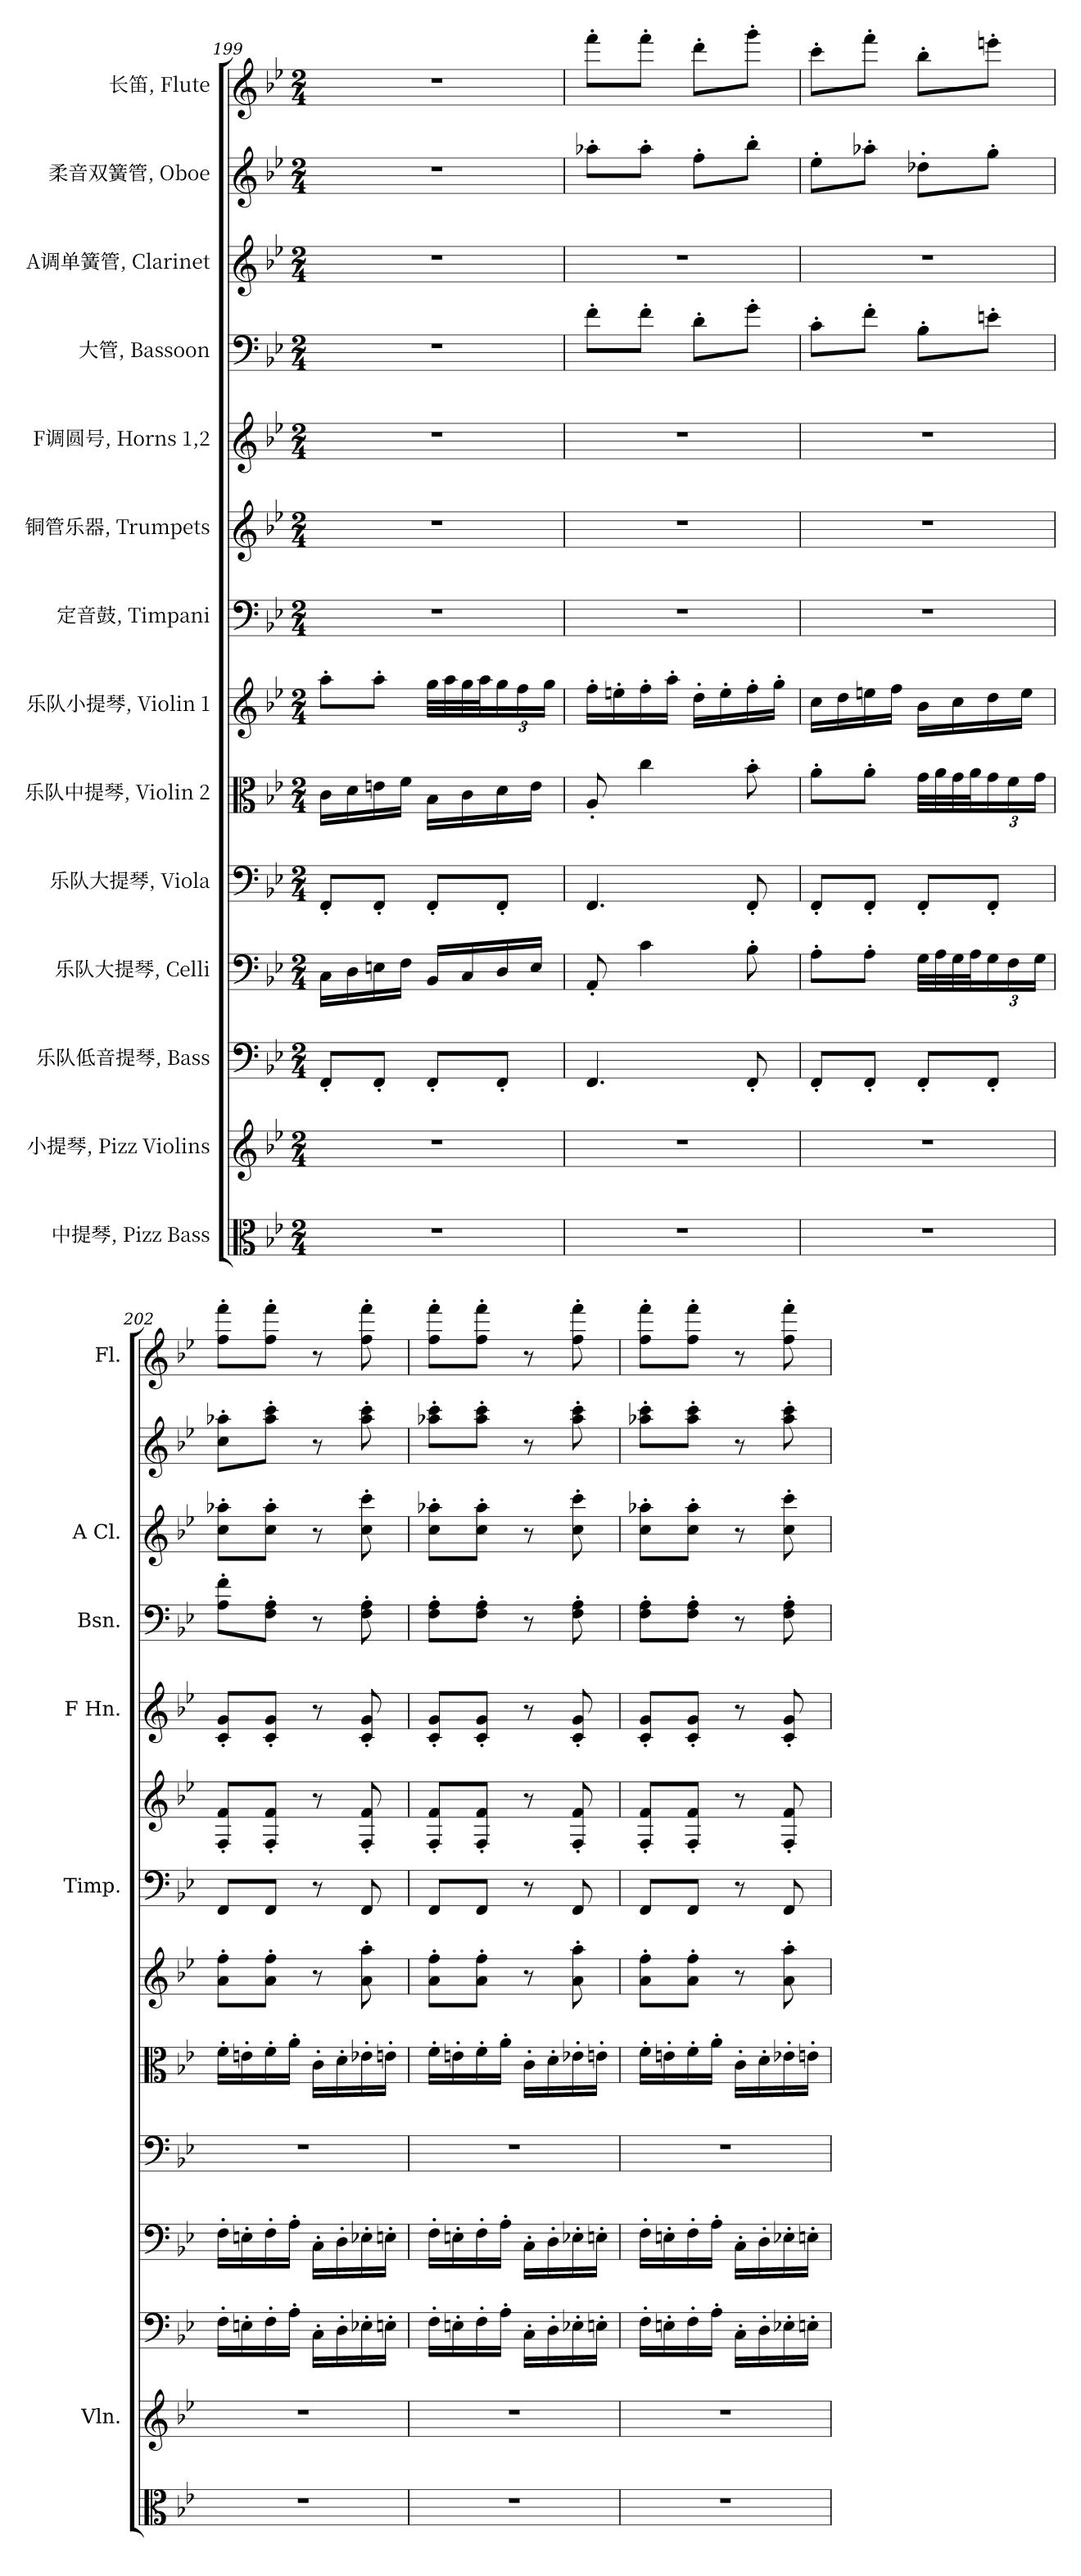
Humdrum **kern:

**kern	**kern	**kern	**kern	**kern	**kern	**kern	**kern	**kern	**kern	**kern	**kern	**kern	**kern
*part14	*part13	*part12	*part11	*part10	*part9	*part8	*part7	*part6	*part5	*part4	*part3	*part2	*part1
*staff14	*staff13	*staff12	*staff11	*staff10	*staff9	*staff8	*staff7	*staff6	*staff5	*staff4	*staff3	*staff2	*staff1
*I"中提琴, Pizz Bass	*I"小提琴, Pizz Violins	*I"乐队低音提琴, Bass	*I"乐队大提琴, Celli	*I"乐队大提琴, Viola	*I"乐队中提琴, Violin 2	*I"乐队小提琴, Violin 1	*I"定音鼓, Timpani	*I"铜管乐器, Trumpets	*I"F调圆号, Horns 1,2	*I"大管, Bassoon	*I"A调单簧管, Clarinet	*I"柔音双簧管, Oboe	*I"长笛, Flute
*	*I'Vln.	*	*	*	*	*	*I'Timp.	*	*I'F Hn.	*I'Bsn.	*I'A Cl.	*	*I'Fl.
!!LO:PB:g=z
*clefC3	*clefG2	*clefF4	*clefF4	*clefF4	*clefC3	*clefG2	*clefF4	*clefG2	*clefG2	*clefF4	*clefG2	*clefG2	*clefG2
*	*	*ITrd7c12	*	*	*	*	*	*	*ITrd4c7	*	*ITrd2c3	*ITrd2c3	*
*k[b-e-]	*k[b-e-]	*k[b-e-]	*k[b-e-]	*k[b-e-]	*k[b-e-]	*k[b-e-]	*k[b-e-]	*k[b-e-]	*k[b-e-a-]	*k[b-e-]	*k[f#]	*k[f#]	*k[b-e-]
*M2/4	*M2/4	*M2/4	*M2/4	*M2/4	*M2/4	*M2/4	*M2/4	*M2/4	*M2/4	*M2/4	*M2/4	*M2/4	*M2/4
=199	=199	=199	=199	=199	=199	=199	=199	=199	=199	=199	=199	=199	=199
2r	2r	8FFF'/L	16C\LL	8FF'/L	16c\LL	8aa'\L	2r	2r	2r	2r	2r	2r	2r
.	.	.	16D\	.	16d\	.	.	.	.	.	.	.	.
.	.	8FFF'/J	16En\	8FF'/J	16en\	8aa'\J	.	.	.	.	.	.	.
.	.	.	16F\JJ	.	16f\JJ	.	.	.	.	.	.	.	.
.	.	8FFF'/L	16BB-/LL	8FF'/L	16B-\LL	32gg\LLL	.	.	.	.	.	.	.
.	.	.	.	.	.	32aa\	.	.	.	.	.	.	.
.	.	.	16C/	.	16c\	32gg\	.	.	.	.	.	.	.
.	.	.	.	.	.	32aa\J	.	.	.	.	.	.	.
*	*	*	*	*	*	*Xbrackettup	*	*	*	*	*	*	*
.	.	8FFF'/J	16D/	8FF'/J	16d\	24gg\	.	.	.	.	.	.	.
.	.	.	.	.	.	24ff\	.	.	.	.	.	.	.
.	.	.	16E/JJ	.	16e\JJ	.	.	.	.	.	.	.	.
.	.	.	.	.	.	24gg\JJ	.	.	.	.	.	.	.
=200	=200	=200	=200	=200	=200	=200	=200	=200	=200	=200	=200	=200	=200
2r	2r	4.FFF/	8AA'/	4.FF/	8A'/	16ff'\LL	2r	2r	2r	8f'\L	2r	8ffn'\L	8fff'\L
.	.	.	.	.	.	16een'\	.	.	.	.	.	.	.
.	.	.	4c\	.	4cc\	16ff'\	.	.	.	8f'\J	.	8ff'\J	8fff'\J
.	.	.	.	.	.	16aa'\JJ	.	.	.	.	.	.	.
.	.	.	.	.	.	16dd'\LL	.	.	.	8d'\L	.	8dd'\L	8ddd'\L
.	.	.	.	.	.	16ee'\	.	.	.	.	.	.	.
.	.	8FFF'/	8B-'\	8FF'/	8b-'\	16ff'\	.	.	.	8g'\J	.	8gg'\J	8ggg'\J
.	.	.	.	.	.	16gg'\JJ	.	.	.	.	.	.	.
=201	=201	=201	=201	=201	=201	=201	=201	=201	=201	=201	=201	=201	=201
2r	2r	8FFF'/L	8A'\L	8FF'/L	8a'\L	16cc\LL	2r	2r	2r	8c'\L	2r	8cc'\L	8ccc'\L
.	.	.	.	.	.	16dd\	.	.	.	.	.	.	.
.	.	8FFF'/J	8A'\J	8FF'/J	8a'\J	16een\	.	.	.	8f'\J	.	8ffn'\J	8fff'\J
.	.	.	.	.	.	16ff\JJ	.	.	.	.	.	.	.
.	.	8FFF'/L	32G\LLL	8FF'/L	32g\LLL	16b-\LL	.	.	.	8B-'\L	.	8b-X'\L	8bb-'\L
.	.	.	32A\	.	32a\	.	.	.	.	.	.	.	.
.	.	.	32G\	.	32g\	16cc\	.	.	.	.	.	.	.
.	.	.	32A\J	.	32a\J	.	.	.	.	.	.	.	.
*	*	*	*Xbrackettup	*	*Xbrackettup	*	*	*	*	*	*	*	*
.	.	8FFF'/J	24G\	8FF'/J	24g\	16dd\	.	.	.	8en'\J	.	8ee'\J	8eeen'\J
.	.	.	24F\	.	24f\	.	.	.	.	.	.	.	.
.	.	.	.	.	.	16ee\JJ	.	.	.	.	.	.	.
.	.	.	24G\JJ	.	24g\JJ	.	.	.	.	.	.	.	.
!!LO:PB:g=z
=202	=202	=202	=202	=202	=202	=202	=202	=202	=202	=202	=202	=202	=202
2r	2r	16FF'\LL	16F'\LL	2r	16f'\LL	8a\' 8ff\'L	8FF/L	8F/' 8f/'L	8F/' 8c/'L	8A\' 8f\'L	8a\' 8ffn\'L	8a\' 8ffn\'L	8ff\' 8fff\'L
.	.	16EEn'\	16En'\	.	16en'\	.	.	.	.	.	.	.	.
.	.	16FF'\	16F'\	.	16f'\	8a\' 8ff\'J	8FF/J	8F/' 8f/'J	8F/' 8c/'J	8F\' 8A\'J	8a\' 8ff\'J	8ff\' 8aa\'J	8ff\' 8fff\'J
.	.	16AA'\JJ	16A'\JJ	.	16a'\JJ	.	.	.	.	.	.	.	.
.	.	16CC'\LL	16C'\LL	.	16c'\LL	8r	8r	8r	8r	8r	8r	8r	8r
.	.	16DD'\	16D'\	.	16d'\	.	.	.	.	.	.	.	.
.	.	16EE-X'\	16E-X'\	.	16e-X'\	8a\' 8aa\'	8FF/	8F/' 8f/'	8F/' 8c/'	8F\' 8A\'	8a\' 8aa\'	8ff\' 8aa\'	8ff\' 8fff\'
.	.	16EEn'\JJ	16En'\JJ	.	16en'\JJ	.	.	.	.	.	.	.	.
=203	=203	=203	=203	=203	=203	=203	=203	=203	=203	=203	=203	=203	=203
2r	2r	16FF'\LL	16F'\LL	2r	16f'\LL	8a\' 8ff\'L	8FF/L	8F/' 8f/'L	8F/' 8c/'L	8F\' 8A\'L	8a\' 8ffn\'L	8ffn\' 8aa\'L	8ff\' 8fff\'L
.	.	16EEn'\	16En'\	.	16en'\	.	.	.	.	.	.	.	.
.	.	16FF'\	16F'\	.	16f'\	8a\' 8ff\'J	8FF/J	8F/' 8f/'J	8F/' 8c/'J	8F\' 8A\'J	8a\' 8ff\'J	8ff\' 8aa\'J	8ff\' 8fff\'J
.	.	16AA'\JJ	16A'\JJ	.	16a'\JJ	.	.	.	.	.	.	.	.
.	.	16CC'\LL	16C'\LL	.	16c'\LL	8r	8r	8r	8r	8r	8r	8r	8r
.	.	16DD'\	16D'\	.	16d'\	.	.	.	.	.	.	.	.
.	.	16EE-X'\	16E-X'\	.	16e-X'\	8a\' 8aa\'	8FF/	8F/' 8f/'	8F/' 8c/'	8F\' 8A\'	8a\' 8aa\'	8ff\' 8aa\'	8ff\' 8fff\'
.	.	16EEn'\JJ	16En'\JJ	.	16en'\JJ	.	.	.	.	.	.	.	.
=204	=204	=204	=204	=204	=204	=204	=204	=204	=204	=204	=204	=204	=204
2r	2r	16FF'\LL	16F'\LL	2r	16f'\LL	8a\' 8ff\'L	8FF/L	8F/' 8f/'L	8F/' 8c/'L	8F\' 8A\'L	8a\' 8ffn\'L	8ffn\' 8aa\'L	8ff\' 8fff\'L
.	.	16EEn'\	16En'\	.	16en'\	.	.	.	.	.	.	.	.
.	.	16FF'\	16F'\	.	16f'\	8a\' 8ff\'J	8FF/J	8F/' 8f/'J	8F/' 8c/'J	8F\' 8A\'J	8a\' 8ff\'J	8ff\' 8aa\'J	8ff\' 8fff\'J
.	.	16AA'\JJ	16A'\JJ	.	16a'\JJ	.	.	.	.	.	.	.	.
.	.	16CC'\LL	16C'\LL	.	16c'\LL	8r	8r	8r	8r	8r	8r	8r	8r
.	.	16DD'\	16D'\	.	16d'\	.	.	.	.	.	.	.	.
.	.	16EE-X'\	16E-X'\	.	16e-X'\	8a\' 8aa\'	8FF/	8F/' 8f/'	8F/' 8c/'	8F\' 8A\'	8a\' 8aa\'	8ff\' 8aa\'	8ff\' 8fff\'
.	.	16EEn'\JJ	16En'\JJ	.	16en'\JJ	.	.	.	.	.	.	.	.
=	=	=	=	=	=	=	=	=	=	=	=	=	=
*-	*-	*-	*-	*-	*-	*-	*-	*-	*-	*-	*-	*-	*-
